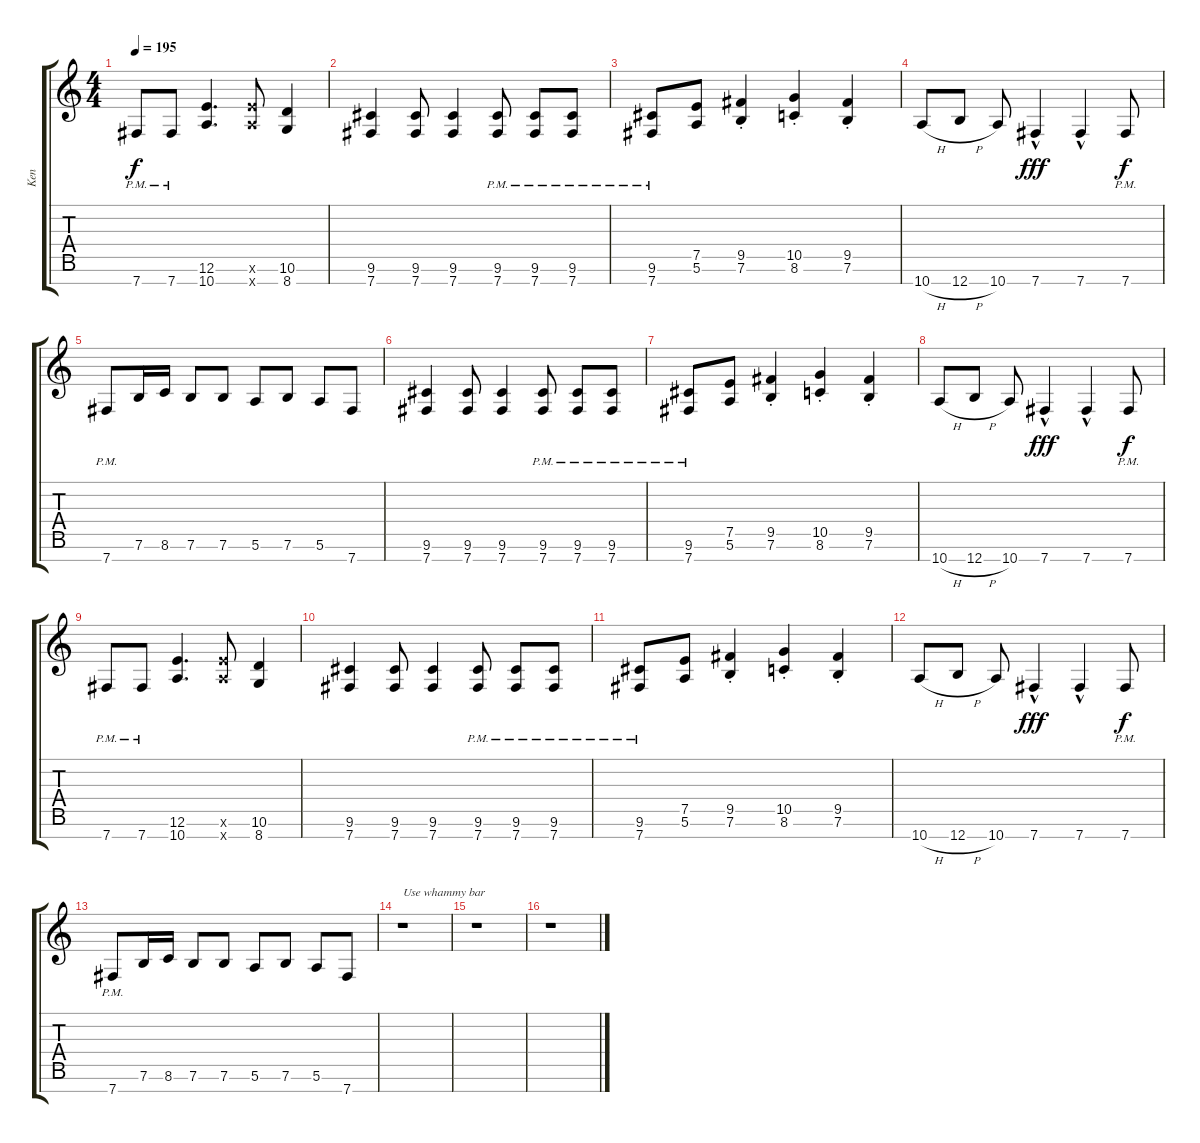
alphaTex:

\track ("Ken" "Ken") {instrument distortionguitar}
\staff {score tabs}
\tuning (E4 B3 G3 D3 A2 E2 B1) {hide}
\ts (4 4)
\tempo 195
\clef g2
\ks c
7.7{pm}.8{dy f} 7.7{pm}.8 (12.6 10.7).4{d} (12.6{x} 10.7{x}).8 (10.6 8.7).4 |
(9.6 7.7).4 (9.6 7.7).8 (9.6 7.7).4 (9.6{pm} 7.7{pm}).8 (9.6{pm} 7.7{pm}).8 (9.6{pm} 7.7{pm}).8 |
(9.6{pm} 7.7{pm}).8 (7.5 5.6).8 (9.5{st} 7.6{st}).4 (10.5{st} 8.6{st}).4 (9.5{st} 7.6{st}).4 |
10.7{h}.8 12.7{h}.8 10.7.8 7.7{hac}.4{dy fff} 7.7{hac}.4 7.7{pm}.8{dy f} |
7.7{pm}.8 7.6.16 8.6.16 7.6.8 7.6.8 5.6.8 7.6.8 5.6.8 7.7.8 |
(9.6 7.7).4 (9.6 7.7).8 (9.6 7.7).4 (9.6{pm} 7.7{pm}).8 (9.6{pm} 7.7{pm}).8 (9.6{pm} 7.7{pm}).8 |
(9.6{pm} 7.7{pm}).8 (7.5 5.6).8 (9.5{st} 7.6{st}).4 (10.5{st} 8.6{st}).4 (9.5{st} 7.6{st}).4 |
10.7{h}.8 12.7{h}.8 10.7.8 7.7{hac}.4{dy fff} 7.7{hac}.4 7.7{pm}.8{dy f} |
7.7{pm}.8 7.7{pm}.8 (12.6 10.7).4{d} (12.6{x} 10.7{x}).8 (10.6 8.7).4 |
(9.6 7.7).4 (9.6 7.7).8 (9.6 7.7).4 (9.6{pm} 7.7{pm}).8 (9.6{pm} 7.7{pm}).8 (9.6{pm} 7.7{pm}).8 |
(9.6{pm} 7.7{pm}).8 (7.5 5.6).8 (9.5{st} 7.6{st}).4 (10.5{st} 8.6{st}).4 (9.5{st} 7.6{st}).4 |
10.7{h}.8 12.7{h}.8 10.7.8 7.7{hac}.4{dy fff} 7.7{hac}.4 7.7{pm}.8{dy f} |
7.7{pm}.8 7.6.16 8.6.16 7.6.8 7.6.8 5.6.8 7.6.8 5.6.8 7.7.8 |
r.1{txt "Use whammy bar"} |
r.1 |
r.1
